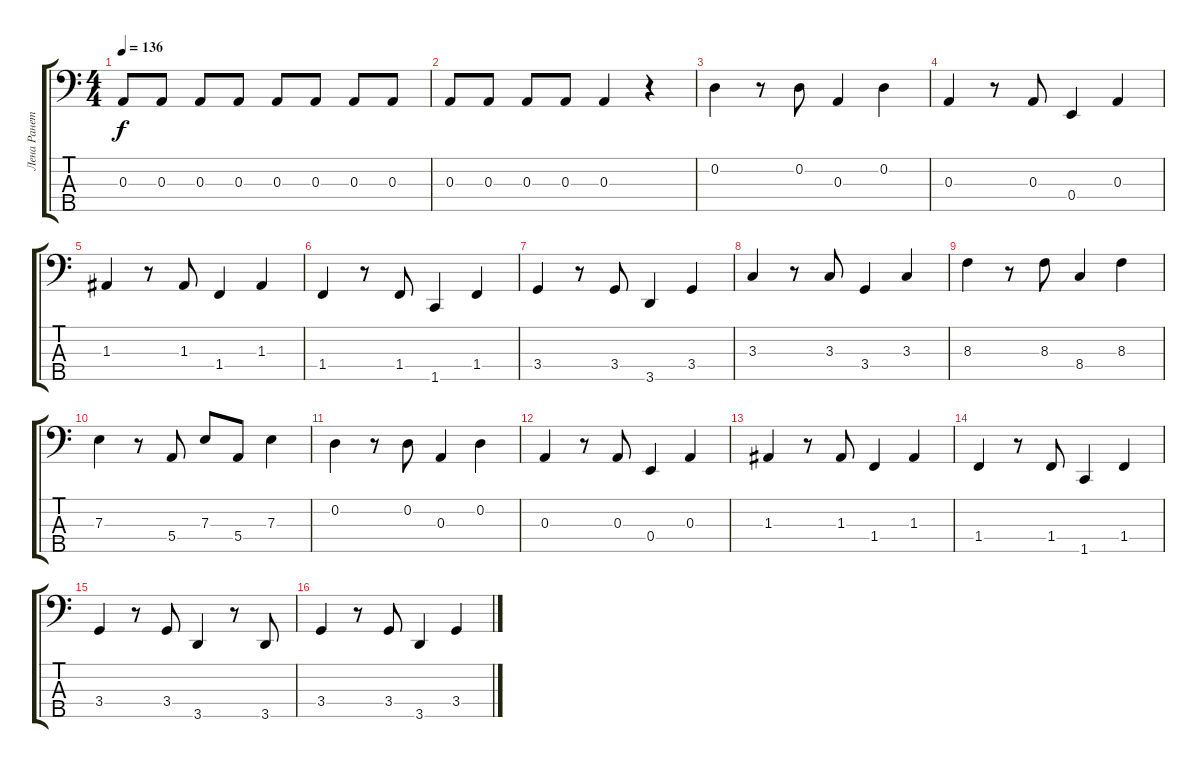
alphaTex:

\track ("Лена Ранетка" "Лена Ранет") {instrument electricbassfinger}
\staff {score tabs}
\tuning (G2 D2 A1 E1 B0) {hide}
\ts (4 4)
\tempo 136
\clef f4
\ks c
0.3.8{dy f instrument electricbassfinger} 0.3.8 0.3.8 0.3.8 0.3.8 0.3.8 0.3.8 0.3.8 |
0.3.8 0.3.8 0.3.8 0.3.8 0.3.4 r.4 |
0.2.4 r.8 0.2.8 0.3.4 0.2.4 |
0.3.4 r.8 0.3.8 0.4.4 0.3.4 |
1.3.4 r.8 1.3.8 1.4.4 1.3.4 |
1.4.4 r.8 1.4.8 1.5.4 1.4.4 |
3.4.4 r.8 3.4.8 3.5.4 3.4.4 |
3.3.4 r.8 3.3.8 3.4.4 3.3.4 |
8.3.4 r.8 8.3.8 8.4.4 8.3.4 |
7.3.4 r.8 5.4.8 7.3.8 5.4.8 7.3.4 |
0.2.4 r.8 0.2.8 0.3.4 0.2.4 |
0.3.4 r.8 0.3.8 0.4.4 0.3.4 |
1.3.4 r.8 1.3.8 1.4.4 1.3.4 |
1.4.4 r.8 1.4.8 1.5.4 1.4.4 |
3.4.4 r.8 3.4.8 3.5.4 r.8 3.5.8 |
3.4.4 r.8 3.4.8 3.5.4 3.4.4
